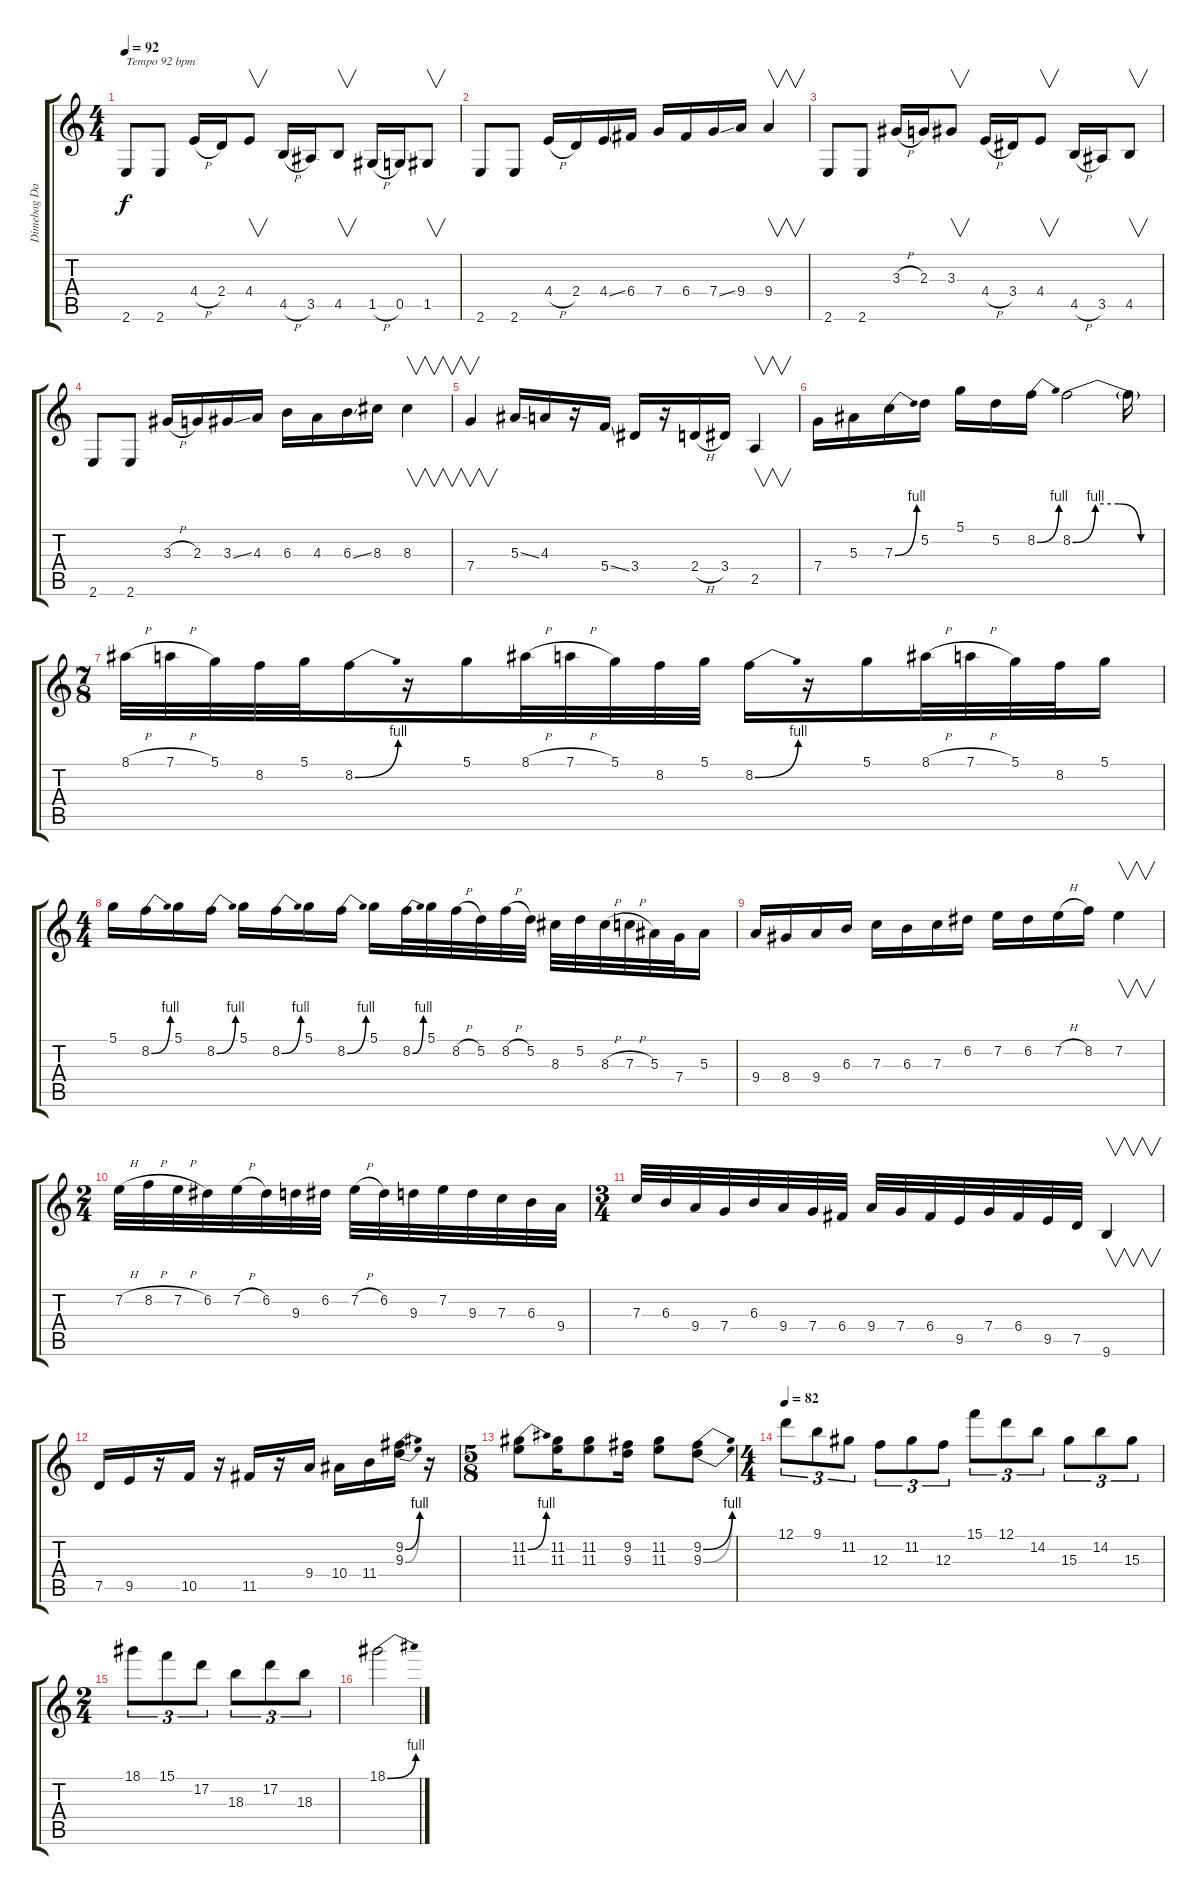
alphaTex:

\track ("Dimebag Darrell" "Dimebag Da") {instrument distortionguitar}
\staff {score tabs}
\tuning (D4 A3 F3 C3 G2 D2) {hide}
\ts (4 4)
\tempo 92
\clef g2
\ks c
2.6.8{txt "Tempo 92 bpm" dy f} 2.6.8 4.4{h}.16 2.4.16 4.4.8{v} 4.5{h}.16 3.5.16 4.5.8{v} 1.5{h}.16 0.5.16 1.5.8{v} |
2.6.8 2.6.8 4.4{h}.16 2.4.16 4.4{ss}.16 6.4.16 7.4.16 6.4.16 7.4{ss}.16 9.4.16 9.4.4{v} |
2.6.8 2.6.8 3.3{h}.16 2.3.16 3.3.8{v} 4.4{h}.16 3.4.16 4.4.8{v} 4.5{h}.16 3.5.16 4.5.8{v} |
2.6.8 2.6.8 3.3{h}.16 2.3.16 3.3{ss}.16 4.3.16 6.3.16 4.3.16 6.3{ss}.16 8.3.16 8.3.4{v} |
7.4.4{v} 5.3{ss}.16 4.3.16 r.16 5.4{ss}.16 3.4.16 r.16 2.4{h}.16 3.4.16 2.5.4{v} |
7.4.16 5.3.16 7.3{be (bend 0 0 60 4)}.16 5.2.16 5.1.16 5.2.16 8.2{be (bend 0 0 60 4)}.16 8.2{be (custom 0 0 15 4 30 4 45 0 60 0)}.2 8.2{t}.16 |
\ts (7 8)
8.1{h}.32 7.1{h}.32 5.1.32 8.2.32 5.1.32 8.2{be (bend 0 0 60 4)}.16 r.16 5.1.16 8.1{h}.32 7.1{h}.32 5.1.32 8.2.32 5.1.32 8.2{be (bend 0 0 60 4)}.16 r.16 5.1.16 8.1{h}.32 7.1{h}.32 5.1.32 8.2.32 5.1.16 |
\ts (4 4)
5.1.16 8.2{be (bend 0 0 60 4)}.16 5.1.16 8.2{be (bend 0 0 60 4)}.16 5.1.16 8.2{be (bend 0 0 60 4)}.16 5.1.16 8.2{be (bend 0 0 60 4)}.16 5.1.16 8.2{be (bend 0 0 60 4)}.32 5.1.32 8.2{h}.32 5.2.32 8.2{h}.32 5.2.32 8.3.32 5.2.32 8.3{h}.32 7.3{h}.32 5.3.32 7.4.32 5.3.16 |
9.4.16 8.4.16 9.4.16 6.3.16 7.3.16 6.3.16 7.3.16 6.2.16 7.2.16 6.2.16 7.2{h}.16 8.2.16 7.2.4{v} |
\ts (2 4)
7.2{h}.32 8.2{h}.32 7.2{h}.32 6.2.32 7.2{h}.32 6.2.32 9.3.32 6.2.32 7.2{h}.32 6.2.32 9.3.32 7.2.32 9.3.32 7.3.32 6.3.32 9.4.32 |
\ts (3 4)
7.3.32 6.3.32 9.4.32 7.4.32 6.3.32 9.4.32 7.4.32 6.4.32 9.4.32 7.4.32 6.4.32 9.5.32 7.4.32 6.4.32 9.5.32 7.5.32 9.6.4{v} |
7.5.16 9.5.16 r.16 10.5.16 r.16 11.5.16 r.16 9.4.16 10.4.16 11.4.16 (9.2{be (bend 0 0 60 4)} 9.3{be (bend 0 0 60 4)}).16 r.16 |
\ts (5 8)
(11.2{be (bend 0 0 60 4)} 11.3).8 (11.2 11.3).16 (11.2 11.3).8 (9.2 9.3).16 (11.2 11.3).8 (9.2{be (bend 0 0 60 4)} 9.3{be (bend 0 0 60 4)}).8 |
\ts (4 4)
\tempo 82
12.1.8{tu (3 2)} 9.1.8{tu (3 2)} 11.2.8{tu (3 2)} 12.3.8{tu (3 2)} 11.2.8{tu (3 2)} 12.3.8{tu (3 2)} 15.1.8{tu (3 2)} 12.1.8{tu (3 2)} 14.2.8{tu (3 2)} 15.3.8{tu (3 2)} 14.2.8{tu (3 2)} 15.3.8{tu (3 2)} |
\ts (2 4)
18.1.8{tu (3 2)} 15.1.8{tu (3 2)} 17.2.8{tu (3 2)} 18.3.8{tu (3 2)} 17.2.8{tu (3 2)} 18.3.8{tu (3 2)} |
18.1{be (bend 0 0 60 4)}.2
